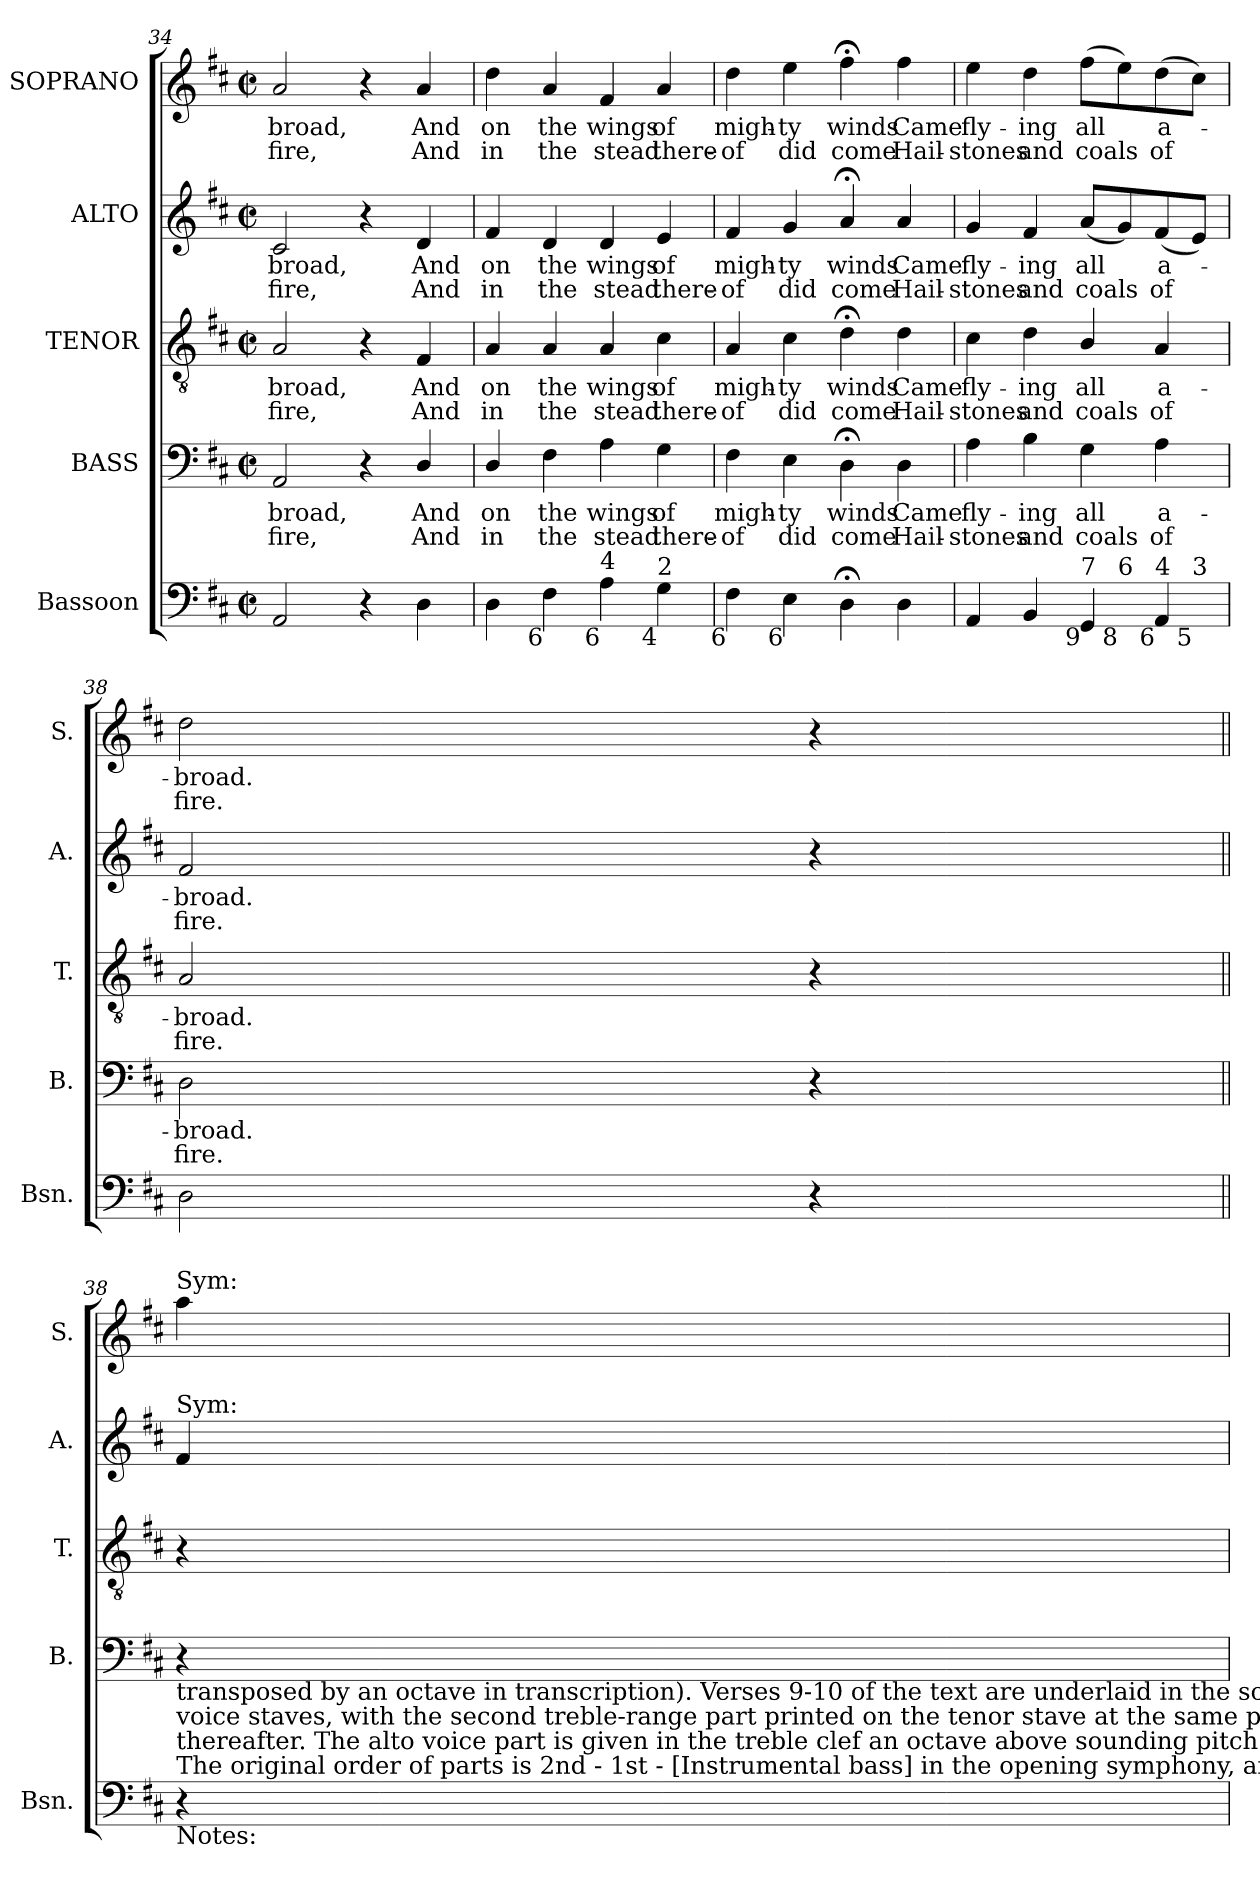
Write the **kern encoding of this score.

**kern	**kern	**text	**text	**kern	**text	**text	**kern	**text	**text	**kern	**text	**text
*part5	*part4	*part4	*part4	*part3	*part3	*part3	*part2	*part2	*part2	*part1	*part1	*part1
*staff5	*staff4	*staff4	*staff4	*staff3	*staff3	*staff3	*staff2	*staff2	*staff2	*staff1	*staff1	*staff1
*I"Bassoon	*I"BASS	*	*	*I"TENOR	*	*	*I"ALTO	*	*	*I"SOPRANO	*	*
*I'Bsn.	*I'B.	*	*	*I'T.	*	*	*I'A.	*	*	*I'S.	*	*
*clefF4	*clefF4	*	*	*clefGv2	*	*	*clefG2	*	*	*clefG2	*	*
*	*	*	*	*ITrd7c12	*	*	*	*	*	*	*	*
*k[f#c#]	*k[f#c#]	*	*	*k[f#c#]	*	*	*k[f#c#]	*	*	*k[f#c#]	*	*
*D:	*D:	*	*	*D:	*	*	*D:	*	*	*D:	*	*
*M2/2	*M2/2	*	*	*M2/2	*	*	*M2/2	*	*	*M2/2	*	*
*met(c|)	*met(c|)	*	*	*met(c|)	*	*	*met(c|)	*	*	*met(c|)	*	*
=34	=34	=34	=34	=34	=34	=34	=34	=34	=34	=34	=34	=34
!	!	!LO:LY:b:color=#000000	!LO:LY:b:color=#000000	!	!	!	!	!	!	!	!	!
!	!	!	!	!	!LO:LY:b:color=#000000	!LO:LY:b:color=#000000	!	!	!	!	!	!
!	!	!	!	!	!	!	!	!LO:LY:b:color=#000000	!LO:LY:b:color=#000000	!	!	!
!	!	!	!	!	!	!	!	!	!	!	!LO:LY:b:color=#000000	!LO:LY:b:color=#000000
2AAi/	2AAi/	-broad,	fire,	2AAi/	-broad,	fire,	2c#i/	-broad,	fire,	2ai/	-broad,	fire,
4r	4r	.	.	4r	.	.	4r	.	.	4r	.	.
!	!	!LO:LY:b:color=#000000	!LO:LY:b:color=#000000	!	!	!	!	!	!	!	!	!
!	!	!	!	!	!LO:LY:b:color=#000000	!LO:LY:b:color=#000000	!	!	!	!	!	!
!	!	!	!	!	!	!	!	!LO:LY:b:color=#000000	!LO:LY:b:color=#000000	!	!	!
!	!	!	!	!	!	!	!	!	!	!	!LO:LY:b:color=#000000	!LO:LY:b:color=#000000
4Di\	4Di/	And	And	4FF#i/	And	And	4di/	And	And	4ai/	And	And
=35	=35	=35	=35	=35	=35	=35	=35	=35	=35	=35	=35	=35
!	!	!LO:LY:b:color=#000000	!LO:LY:b:color=#000000	!	!	!	!	!	!	!	!	!
!	!	!	!	!	!LO:LY:b:color=#000000	!LO:LY:b:color=#000000	!	!	!	!	!	!
!	!	!	!	!	!	!	!	!LO:LY:b:color=#000000	!LO:LY:b:color=#000000	!	!	!
!	!	!	!	!	!	!	!	!	!	!	!LO:LY:b:color=#000000	!LO:LY:b:color=#000000
4Di\	4Di/	on	in	4AAi/	on	in	4f#i/	on	in	4ddi\	on	in
!	!	!LO:LY:b:color=#000000	!LO:LY:b:color=#000000	!	!	!	!	!	!	!	!	!
!	!	!	!	!	!LO:LY:b:color=#000000	!LO:LY:b:color=#000000	!	!	!	!	!	!
!	!	!	!	!	!	!	!	!LO:LY:b:color=#000000	!LO:LY:b:color=#000000	!	!	!
!LO:TX:b:rj:t=6	!	!	!	!	!	!	!	!	!	!	!	!
!	!	!	!	!	!	!	!	!	!	!	!LO:LY:b:color=#000000	!LO:LY:b:color=#000000
4F#i\	4F#i\	the	the	4AAi/	the	the	4di/	the	the	4ai/	the	the
!	!	!LO:LY:b:color=#000000	!LO:LY:b:color=#000000	!	!	!	!	!	!	!	!	!
!	!	!	!	!	!LO:LY:b:color=#000000	!LO:LY:b:color=#000000	!	!	!	!	!	!
!	!	!	!	!	!	!	!	!LO:LY:b:color=#000000	!LO:LY:b:color=#000000	!	!	!
!LO:TX:b:rj:t=6	!	!	!	!	!	!	!	!	!	!	!	!
!LO:TX:t=4	!	!	!	!	!	!	!	!	!	!	!	!
!	!	!	!	!	!	!	!	!	!	!	!LO:LY:b:color=#000000	!LO:LY:b:color=#000000
4Ai\	4Ai\	wings	stead	4AAi/	wings	stead	4di/	wings	stead	4f#i/	wings	stead
!	!	!LO:LY:b:color=#000000	!LO:LY:b:color=#000000	!	!	!	!	!	!	!	!	!
!	!	!	!	!	!LO:LY:b:color=#000000	!LO:LY:b:color=#000000	!	!	!	!	!	!
!	!	!	!	!	!	!	!	!LO:LY:b:color=#000000	!LO:LY:b:color=#000000	!	!	!
!LO:TX:b:rj:t=4	!	!	!	!	!	!	!	!	!	!	!	!
!LO:TX:t=2	!	!	!	!	!	!	!	!	!	!	!	!
!	!	!	!	!	!	!	!	!	!	!	!LO:LY:b:color=#000000	!LO:LY:b:color=#000000
4Gi\	4Gi\	of	there-	4C#i\	of	there-	4ei/	of	there-	4ai/	of	there-
=36	=36	=36	=36	=36	=36	=36	=36	=36	=36	=36	=36	=36
!	!	!LO:LY:b:color=#000000	!LO:LY:b:color=#000000	!	!	!	!	!	!	!	!	!
!	!	!	!	!	!LO:LY:b:color=#000000	!LO:LY:b:color=#000000	!	!	!	!	!	!
!	!	!	!	!	!	!	!	!LO:LY:b:color=#000000	!LO:LY:b:color=#000000	!	!	!
!LO:TX:b:rj:t=6	!	!	!	!	!	!	!	!	!	!	!	!
!	!	!	!	!	!	!	!	!	!	!	!LO:LY:b:color=#000000	!LO:LY:b:color=#000000
4F#i\	4F#i\	migh-	-of	4AAi/	migh-	-of	4f#i/	migh-	-of	4ddi\	migh-	-of
!	!	!LO:LY:b:color=#000000	!LO:LY:b:color=#000000	!	!	!	!	!	!	!	!	!
!	!	!	!	!	!LO:LY:b:color=#000000	!LO:LY:b:color=#000000	!	!	!	!	!	!
!	!	!	!	!	!	!	!	!LO:LY:b:color=#000000	!LO:LY:b:color=#000000	!	!	!
!LO:TX:b:rj:t=6	!	!	!	!	!	!	!	!	!	!	!	!
!	!	!	!	!	!	!	!	!	!	!	!LO:LY:b:color=#000000	!LO:LY:b:color=#000000
4Ei\	4Ei\	-ty	did	4C#i\	-ty	did	4gi/	-ty	did	4eei\	-ty	did
!	!	!LO:LY:b:color=#000000	!LO:LY:b:color=#000000	!	!	!	!	!	!	!	!	!
!	!	!	!	!	!LO:LY:b:color=#000000	!LO:LY:b:color=#000000	!	!	!	!	!	!
!	!	!	!	!	!	!	!	!LO:LY:b:color=#000000	!LO:LY:b:color=#000000	!	!	!
!	!	!	!	!	!	!	!	!	!	!	!LO:LY:b:color=#000000	!LO:LY:b:color=#000000
4D;i\	4D;i\	winds	come	4D;i\	winds	come	4a;i/	winds	come	4ff#;i\	winds	come
!	!	!LO:LY:b:color=#000000	!LO:LY:b:color=#000000	!	!	!	!	!	!	!	!	!
!	!	!	!	!	!LO:LY:b:color=#000000	!LO:LY:b:color=#000000	!	!	!	!	!	!
!	!	!	!	!	!	!	!	!LO:LY:b:color=#000000	!LO:LY:b:color=#000000	!	!	!
!	!	!	!	!	!	!	!	!	!	!	!LO:LY:b:color=#000000	!LO:LY:b:color=#000000
4Di\	4Di\	Came	Hail-	4Di\	Came	Hail-	4ai/	Came	Hail-	4ff#i\	Came	Hail-
=37	=37	=37	=37	=37	=37	=37	=37	=37	=37	=37	=37	=37
!	!	!LO:LY:b:color=#000000	!LO:LY:b:color=#000000	!	!	!	!	!	!	!	!	!
!	!	!	!	!	!LO:LY:b:color=#000000	!LO:LY:b:color=#000000	!	!	!	!	!	!
!	!	!	!	!	!	!	!	!LO:LY:b:color=#000000	!LO:LY:b:color=#000000	!	!	!
!LO:TX:b:rj:t=7	!	!	!	!	!	!	!	!	!	!	!	!
!	!	!	!	!	!	!	!	!	!	!	!LO:LY:b:color=#000000	!LO:LY:b:color=#000000
*^	*	*	*	*	*	*	*	*	*	*	*	*
*	*^	*	*	*	*	*	*	*	*	*	*	*	*
4AAi/	2ryy	2..ryy	4Ai\	fly-	-stones	4C#i\	fly-	-stones	4gi/	fly-	-stones	4eei\	fly-	-stones
!	!	!	!	!LO:LY:b:color=#000000	!LO:LY:b:color=#000000	!	!	!	!	!	!	!	!	!
!	!	!	!	!	!	!	!LO:LY:b:color=#000000	!LO:LY:b:color=#000000	!	!	!	!	!	!
!	!	!	!	!	!	!	!	!	!	!LO:LY:b:color=#000000	!LO:LY:b:color=#000000	!	!	!
!	!	!	!	!	!	!	!	!	!	!	!	!	!LO:LY:b:color=#000000	!LO:LY:b:color=#000000
4BBi/	.	.	4Bi\	-ing	and	4Di\	-ing	and	4f#i/	-ing	and	4ddi\	-ing	and
!	!	!	!	!LO:LY:b:color=#000000	!LO:LY:b:color=#000000	!	!	!	!	!	!	!	!	!
!	!	!	!	!	!	!	!LO:LY:b:color=#000000	!LO:LY:b:color=#000000	!	!	!	!	!	!
!	!	!	!	!	!	!	!	!	!	!LO:LY:b:color=#000000	!LO:LY:b:color=#000000	!	!	!
!LO:TX:b:rj:t=9	!	!	!	!	!	!	!	!	!	!	!	!	!	!
!LO:TX:t=7	!	!	!	!	!	!	!	!	!	!	!	!	!	!
!	!	!	!	!	!	!	!	!	!	!	!	!	!LO:LY:b:color=#000000	!LO:LY:b:color=#000000
4GGi/	8ryy	.	4Gi\	all	coals	4BBi/	all	coals	(8ai/L	all	coals	(8ff#i\L	all	coals
!	!LO:TX:b:rj:t=8	!	!	!	!	!	!	!	!	!	!	!	!	!
!	!LO:TX:t=6	!	!	!	!	!	!	!	!	!	!	!	!	!
.	4.ryy	.	.	.	.	.	.	.	8gi/)	.	.	8eei\)	.	.
!	!	!	!	!LO:LY:b:color=#000000	!LO:LY:b:color=#000000	!	!	!	!	!	!	!	!	!
!	!	!	!	!	!	!	!LO:LY:b:color=#000000	!LO:LY:b:color=#000000	!	!	!	!	!	!
!	!	!	!	!	!	!	!	!	!	!LO:LY:b:color=#000000	!LO:LY:b:color=#000000	!	!	!
!LO:TX:b:rj:t=6	!	!	!	!	!	!	!	!	!	!	!	!	!	!
!LO:TX:t=4	!	!	!	!	!	!	!	!	!	!	!	!	!	!
!	!	!	!	!	!	!	!	!	!	!	!	!	!LO:LY:b:color=#000000	!LO:LY:b:color=#000000
4AAi/	.	.	4Ai\	a-	of	4AAi/	a-	of	(8f#i/	a-	of	(8ddi\	a-	of
!	!	!LO:TX:b:rj:t=5	!	!	!	!	!	!	!	!	!	!	!	!
!	!	!LO:TX:t=3	!	!	!	!	!	!	!	!	!	!	!	!
.	.	8ryy	.	.	.	.	.	.	8ei/J)	.	.	8cc#i\J)	.	.
*v	*v	*v	*	*	*	*	*	*	*	*	*	*	*	*
=38	=38	=38	=38	=38	=38	=38	=38	=38	=38	=38	=38	=38
*^	*	*	*	*	*	*	*	*	*	*	*	*
*	*^	*	*	*	*	*	*	*	*	*	*	*	*
!	!	!	!	!LO:LY:b:color=#000000	!LO:LY:b:color=#000000	!	!	!	!	!	!	!	!	!
*v	*v	*v	*	*	*	*	*	*	*	*	*	*	*	*
*^	*	*	*	*	*	*	*	*	*	*	*	*
*	*^	*	*	*	*	*	*	*	*	*	*	*	*
!	!	!	!	!	!	!	!LO:LY:b:color=#000000	!LO:LY:b:color=#000000	!	!	!	!	!	!
*v	*v	*v	*	*	*	*	*	*	*	*	*	*	*	*
*^	*	*	*	*	*	*	*	*	*	*	*	*
*	*^	*	*	*	*	*	*	*	*	*	*	*	*
!	!	!	!	!	!	!	!	!	!	!LO:LY:b:color=#000000	!LO:LY:b:color=#000000	!	!	!
*v	*v	*v	*	*	*	*	*	*	*	*	*	*	*	*
*^	*	*	*	*	*	*	*	*	*	*	*	*
*	*^	*	*	*	*	*	*	*	*	*	*	*	*
!	!	!	!	!	!	!	!	!	!	!	!	!	!LO:LY:b:color=#000000	!LO:LY:b:color=#000000
*v	*v	*v	*	*	*	*	*	*	*	*	*	*	*	*
2Di\	2Di\	-broad.	fire.	2AAi/	-broad.	fire.	2f#i/	-broad.	fire.	2ddi\	-broad.	fire.
4r	4r	.	.	4r	.	.	4r	.	.	4r	.	.
!!LO:LB:g=z
=38||	=38||	=38||	=38||	=38||	=38||	=38||	=38||	=38||	=38||	=38||	=38||	=38||
!	!	!	!	!	!	!	!	!	!	!LO:TX:a:t=Sym&colon;	!	!
!	!	!	!	!	!	!	!LO:TX:a:t=Sym&colon;	!	!	!	!	!
!LO:TX:b:t=Notes&colon;	!	!	!	!	!	!	!	!	!	!	!	!
!LO:TX:t=The original order of parts is 2nd - 1st - [Instrumental bass] in the opening symphony, and Tenor - [Alto] - Treble - [Bass] - [Instrumental bass]	!	!	!	!	!	!	!	!	!	!	!	!
!LO:TX:t=thereafter. The alto voice part is given in the treble clef an octave above sounding pitch in the source. Subsequent symphonies are given on the	!	!	!	!	!	!	!	!	!	!	!	!
!LO:TX:t=voice staves, with the second treble-range part printed on the tenor stave at the same pitch as given in this edition (i.e. these have not been	!	!	!	!	!	!	!	!	!	!	!	!
!LO:TX:t=transposed by an octave in transcription). Verses 9-10 of the text are underlaid in the source, and verses 11-12 are printed after the music.	!	!	!	!	!	!	!	!	!	!	!	!
4r	4r	.	.	4r	.	.	4f#i/	.	.	4aai\	.	.
=	=	=	=	=	=	=	=	=	=	=	=	=
*-	*-	*-	*-	*-	*-	*-	*-	*-	*-	*-	*-	*-
